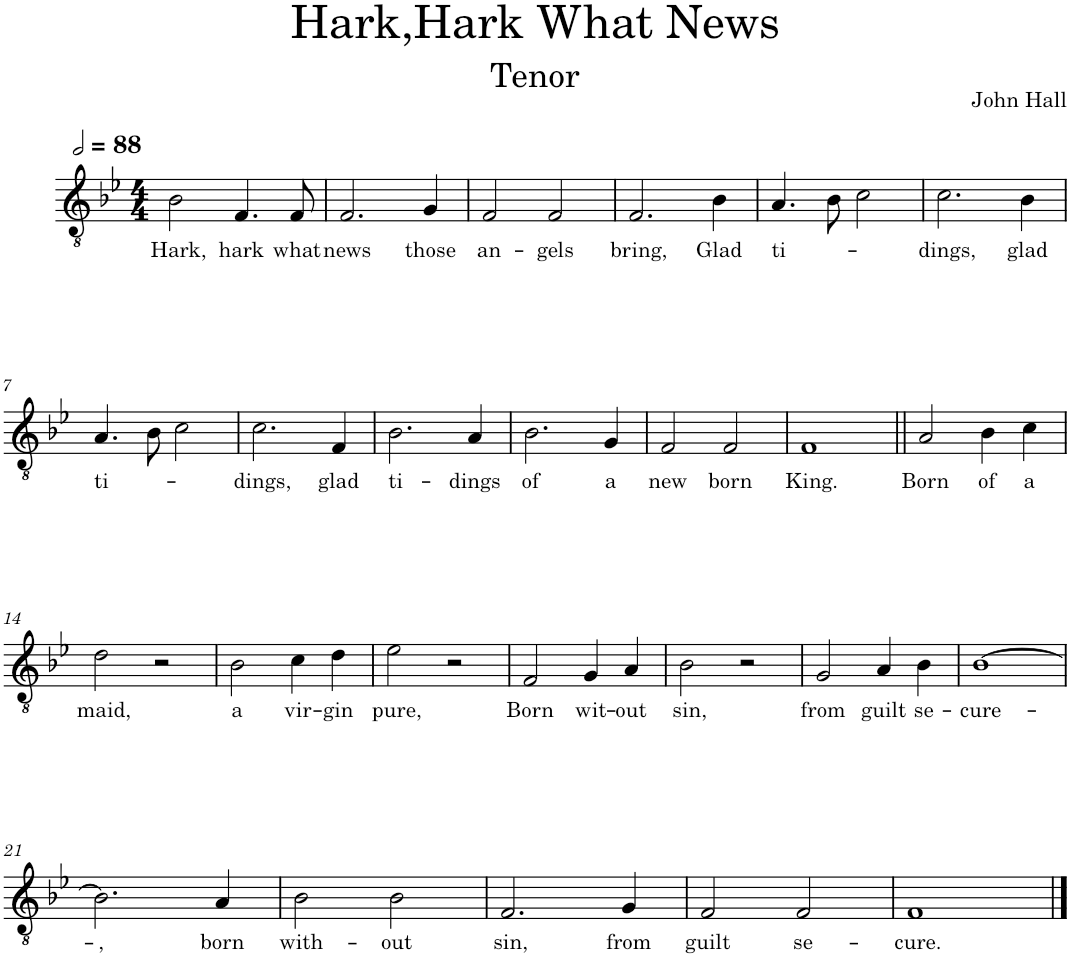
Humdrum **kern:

**kern	**text
*part1	*part1
*staff1	*staff1
*I"Piano	*
*I'Pno.	*
*clefGv2	*
*k[b-e-]	*
*M4/4	*
*MM176	*
=1	=1
!	!LO:LY:b
2B-\	Hark,
!	!LO:LY:b
4.F/	hark
!	!LO:LY:b
8F/	what
=2	=2
!	!LO:LY:b
2.F/	news
!	!LO:LY:b
4G/	those
=3	=3
!	!LO:LY:b
2F/	an-
!	!LO:LY:b
2F/	-gels
=4	=4
!	!LO:LY:b
2.F/	bring,
!	!LO:LY:b
4B-\	Glad
=5	=5
!	!LO:LY:b
4.A/	ti-
8B-\	.
2c\	.
=6	=6
!	!LO:LY:b
2.c\	dings,
!	!LO:LY:b
4B-\	glad
!!LO:LB:g=z
=7	=7
!	!LO:LY:b
4.A/	ti-
8B-\	.
2c\	.
=8	=8
!	!LO:LY:b
2.c\	dings,
!	!LO:LY:b
4F/	glad
=9	=9
!	!LO:LY:b
2.B-\	ti-
!	!LO:LY:b
4A/	-dings
=10	=10
!	!LO:LY:b
2.B-\	of
!	!LO:LY:b
4G/	a
=11	=11
!	!LO:LY:b
2F/	new
!	!LO:LY:b
2F/	born
=12	=12
!	!LO:LY:b
1F	King.
=13||	=13||
!	!LO:LY:b
2A/	Born
!	!LO:LY:b
4B-\	of
!	!LO:LY:b
4c\	a
!!LO:LB:g=z
=14	=14
!	!LO:LY:b
2d\	maid,
2r	.
=15	=15
!	!LO:LY:b
2B-\	a
!	!LO:LY:b
4c\	vir-
!	!LO:LY:b
4d\	gin
=16	=16
!	!LO:LY:b
2e-\	pure,
2r	.
=17	=17
!	!LO:LY:b
2F/	Born
!	!LO:LY:b
4G/	wit-
!	!LO:LY:b
4A/	-out
=18	=18
!	!LO:LY:b
2B-\	sin,
2r	.
=19	=19
!	!LO:LY:b
2G/	from
!	!LO:LY:b
4A/	guilt
!	!LO:LY:b
4B-\	se-
=20	=20
!	!LO:LY:b
[1B-	-cure-
!!LO:LB:g=z
=21	=21
!	!LO:LY:b
2.B-\]	-,
!	!LO:LY:b
4A/	born
=22	=22
!	!LO:LY:b
2B-\	with-
!	!LO:LY:b
2B-\	-out
=23	=23
!	!LO:LY:b
2.F/	sin,
!	!LO:LY:b
4G/	from
=24	=24
!	!LO:LY:b
2F/	guilt
!	!LO:LY:b
2F/	se-
=25	=25
!	!LO:LY:b
1F	-cure.
==	==
*-	*-
